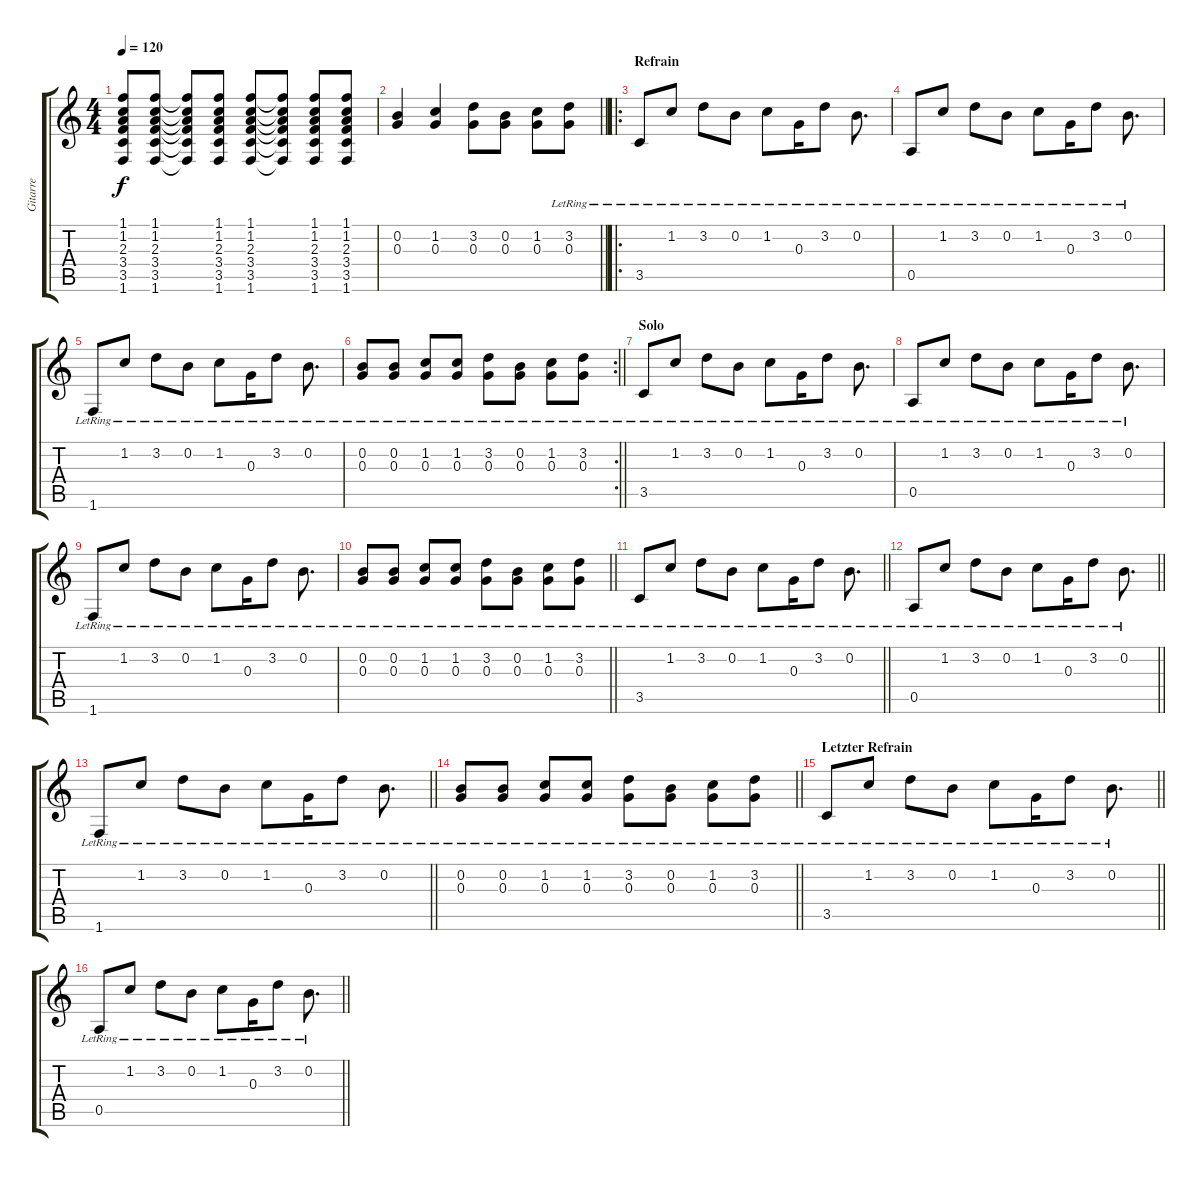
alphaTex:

\track ("Gitarre" "Gitarre") {instrument acousticguitarsteel}
\staff {score tabs}
\tuning (E4 B3 G3 D3 A2 E2) {hide}
\ts (4 4)
\tempo 120
\clef g2
\ks c
(1.1{t} 1.2{t} 2.3{t} 3.4{t} 3.5{t} 1.6{t}).8{dy f} (1.1 1.2 2.3 3.4 3.5 1.6).8 (1.1{t} 1.2{t} 2.3{t} 3.4{t} 3.5{t} 1.6{t}).8 (1.1 1.2 2.3 3.4 3.5 1.6).8 (1.1 1.2 2.3 3.4 3.5 1.6).8 (1.1{t} 1.2{t} 2.3{t} 3.4{t} 3.5{t} 1.6{t}).8 (1.1 1.2 2.3 3.4 3.5 1.6).8 (1.1 1.2 2.3 3.4 3.5 1.6).8 |
\barLineRight lightlight
(0.2 0.3).4 (1.2 0.3).4 (3.2 0.3).8 (0.2 0.3).8 (1.2 0.3).8 (3.2 0.3{lr}).8 |
\ro
\section ("" "Refrain")
3.5{lr}.8 1.2{lr}.8 3.2{lr}.8 0.2{lr}.8 1.2{lr}.8 0.3{lr}.16 3.2{lr}.8 0.2{lr}.8{d} |
0.5{lr}.8 1.2{lr}.8 3.2{lr}.8 0.2{lr}.8 1.2{lr}.8 0.3{lr}.16 3.2{lr}.8 0.2{lr}.8{d} |
1.6{lr}.8 1.2{lr}.8 3.2{lr}.8 0.2{lr}.8 1.2{lr}.8 0.3{lr}.16 3.2{lr}.8 0.2{lr}.8{d} |
\rc 2
\barLineRight lightlight
(0.2{lr} 0.3{lr}).8 (0.2{lr} 0.3{lr}).8 (1.2{lr} 0.3{lr}).8 (1.2{lr} 0.3{lr}).8 (3.2{lr} 0.3{lr}).8 (0.2{lr} 0.3{lr}).8 (1.2{lr} 0.3{lr}).8 (3.2{lr} 0.3{lr}).8 |
\section ("" "Solo")
3.5{lr}.8 1.2{lr}.8 3.2{lr}.8 0.2{lr}.8 1.2{lr}.8 0.3{lr}.16 3.2{lr}.8 0.2{lr}.8{d} |
0.5{lr}.8 1.2{lr}.8 3.2{lr}.8 0.2{lr}.8 1.2{lr}.8 0.3{lr}.16 3.2{lr}.8 0.2{lr}.8{d} |
1.6{lr}.8 1.2{lr}.8 3.2{lr}.8 0.2{lr}.8 1.2{lr}.8 0.3{lr}.16 3.2{lr}.8 0.2{lr}.8{d} |
\barLineRight lightlight
(0.2{lr} 0.3{lr}).8 (0.2{lr} 0.3{lr}).8 (1.2{lr} 0.3{lr}).8 (1.2{lr} 0.3{lr}).8 (3.2{lr} 0.3{lr}).8 (0.2{lr} 0.3{lr}).8 (1.2{lr} 0.3{lr}).8 (3.2{lr} 0.3{lr}).8 |
\barLineRight lightlight
3.5{lr}.8 1.2{lr}.8 3.2{lr}.8 0.2{lr}.8 1.2{lr}.8 0.3{lr}.16 3.2{lr}.8 0.2{lr}.8{d} |
\barLineRight lightlight
0.5{lr}.8 1.2{lr}.8 3.2{lr}.8 0.2{lr}.8 1.2{lr}.8 0.3{lr}.16 3.2{lr}.8 0.2{lr}.8{d} |
\barLineRight lightlight
1.6{lr}.8 1.2{lr}.8 3.2{lr}.8 0.2{lr}.8 1.2{lr}.8 0.3{lr}.16 3.2{lr}.8 0.2{lr}.8{d} |
\barLineRight lightlight
(0.2{lr} 0.3{lr}).8 (0.2{lr} 0.3{lr}).8 (1.2{lr} 0.3{lr}).8 (1.2{lr} 0.3{lr}).8 (3.2{lr} 0.3{lr}).8 (0.2{lr} 0.3{lr}).8 (1.2{lr} 0.3{lr}).8 (3.2{lr} 0.3{lr}).8 |
\section ("" "Letzter Refrain")
\barLineRight lightlight
3.5{lr}.8 1.2{lr}.8 3.2{lr}.8 0.2{lr}.8 1.2{lr}.8 0.3{lr}.16 3.2{lr}.8 0.2{lr}.8{d} |
\barLineRight lightlight
0.5{lr}.8 1.2{lr}.8 3.2{lr}.8 0.2{lr}.8 1.2{lr}.8 0.3{lr}.16 3.2{lr}.8 0.2{lr}.8{d}
